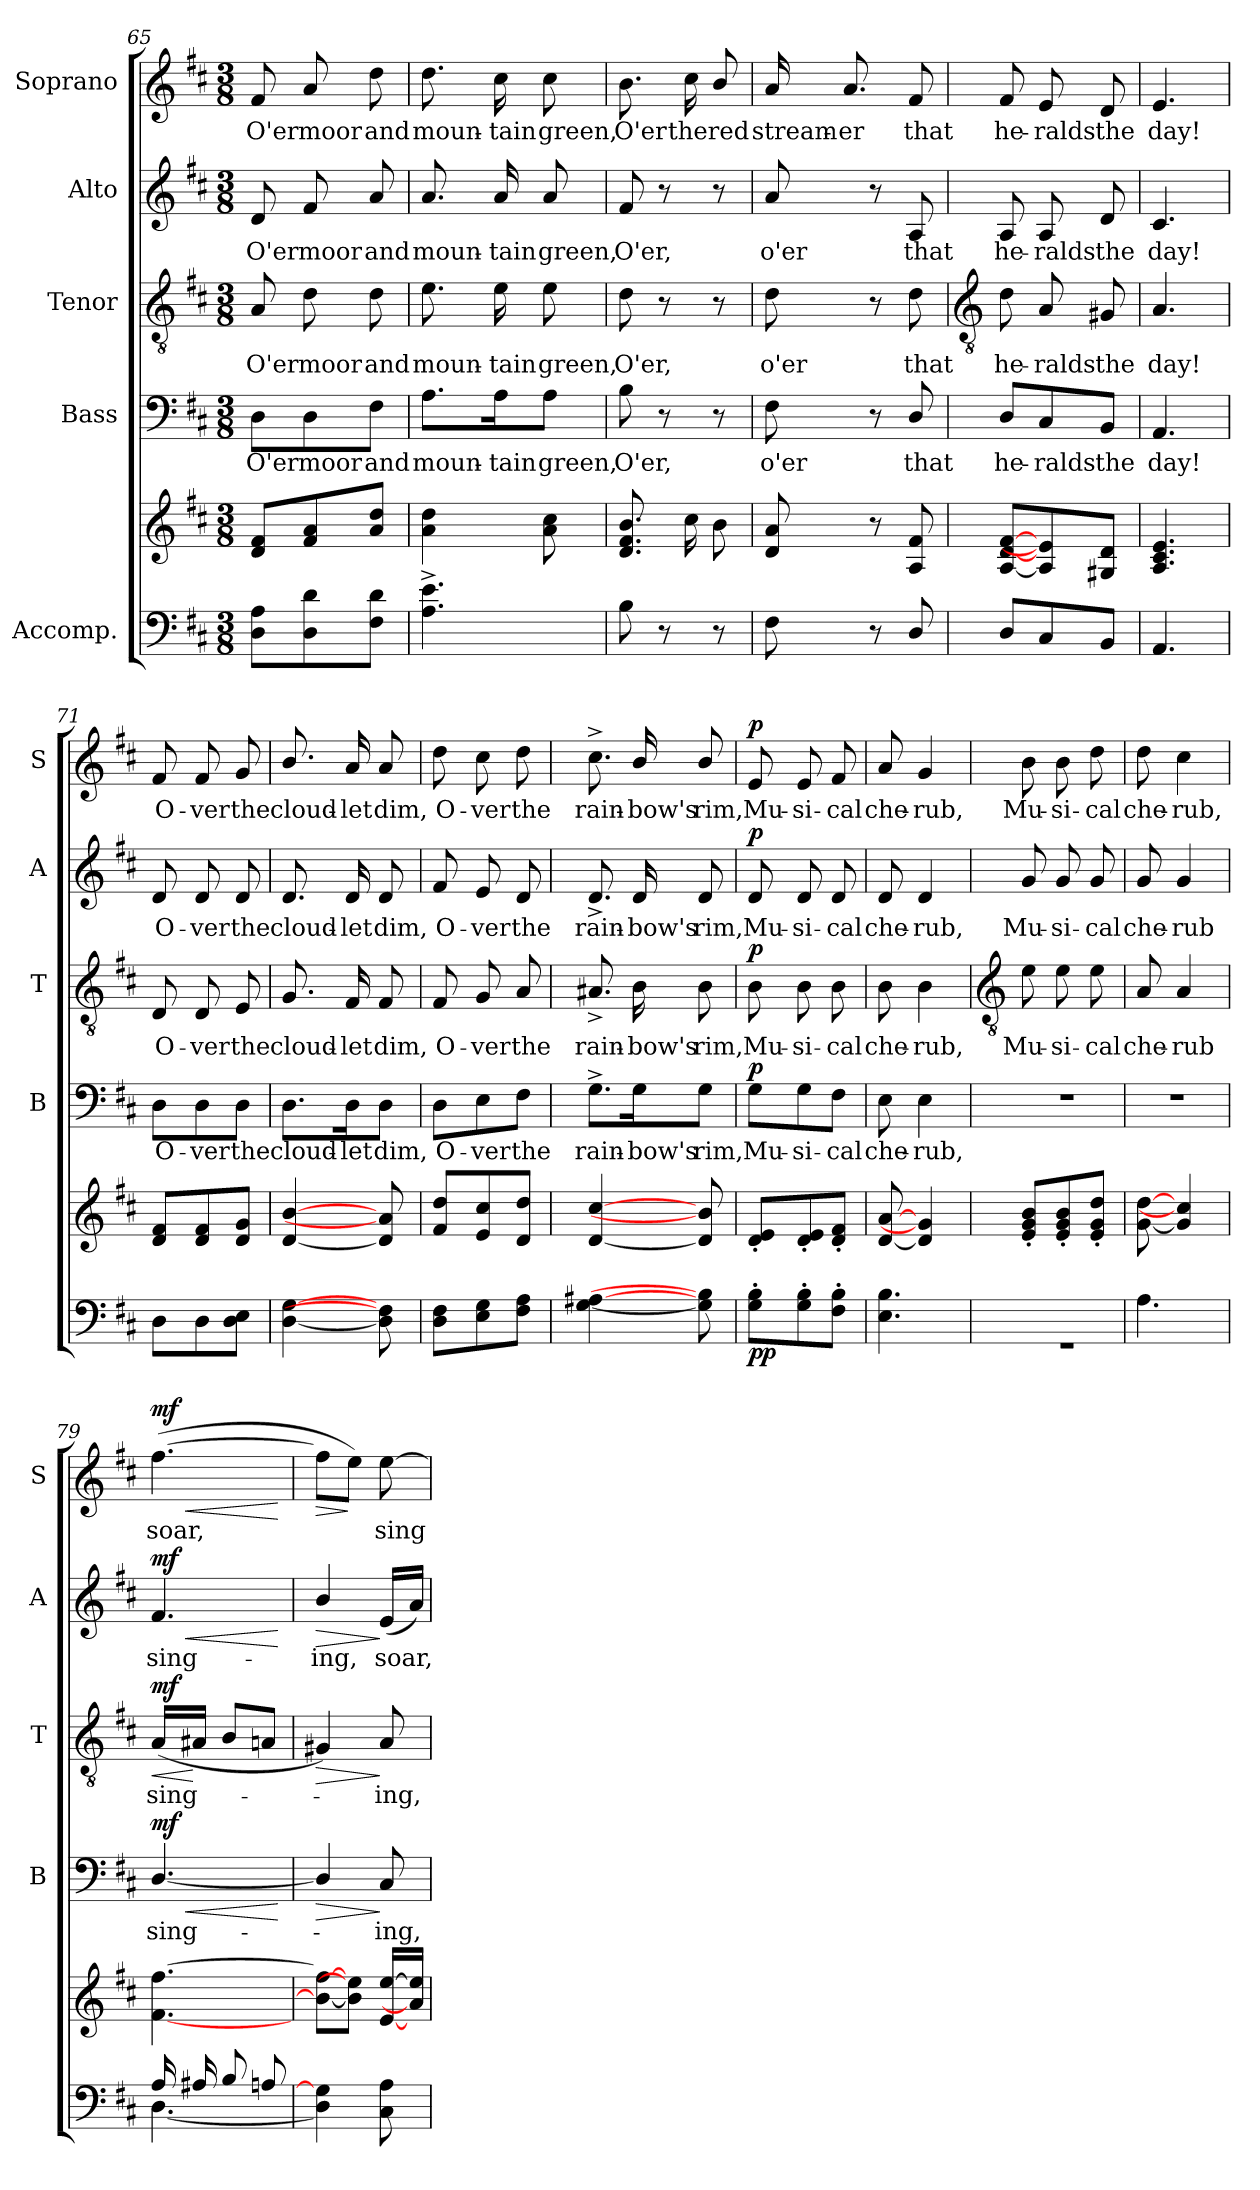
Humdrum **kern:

**kern	**kern	**dynam	**kern	**text	**dynam	**kern	**text	**dynam	**kern	**text	**dynam	**kern	**text	**dynam
*part5	*part5	*part5	*part4	*part4	*part4	*part3	*part3	*part3	*part2	*part2	*part2	*part1	*part1	*part1
*staff6	*staff5	*staff5/6	*staff4	*staff4	*staff4	*staff3	*staff3	*staff3	*staff2	*staff2	*staff2	*staff1	*staff1	*staff1
*I"Accomp.	*	*	*I"Bass	*	*	*I"Tenor	*	*	*I"Alto	*	*	*I"Soprano	*	*
*	*	*	*I'B	*	*	*I'T	*	*	*I'A	*	*	*I'S	*	*
*clefF4	*clefG2	*	*clefF4	*	*	*clefGv2	*	*	*clefG2	*	*	*clefG2	*	*
*k[f#c#]	*k[f#c#]	*	*k[f#c#]	*	*	*k[f#c#]	*	*	*k[f#c#]	*	*	*k[f#c#]	*	*
*D:	*D:	*	*D:	*	*	*D:	*	*	*D:	*	*	*D:	*	*
*M3/8	*M3/8	*	*M3/8	*	*	*M3/8	*	*	*M3/8	*	*	*M3/8	*	*
=65	=65	=65	=65	=65	=65	=65	=65	=65	=65	=65	=65	=65	=65	=65
!	!	!	!	!LO:LY:b	!	!	!LO:LY:b	!	!	!LO:LY:b	!	!	!LO:LY:b	!
8D 8AL	8d 8f#L	.	8D\L	O'er	.	8A	O'er	.	8d	O'er	.	8f#	O'er	.
!	!	!	!	!LO:LY:b	!	!	!LO:LY:b	!	!	!LO:LY:b	!	!	!LO:LY:b	!
8D 8d	8f# 8a	.	8D\	moor	.	8d	moor	.	8f#	moor	.	8a	moor	.
!	!	!	!	!LO:LY:b	!	!	!LO:LY:b	!	!	!LO:LY:b	!	!	!LO:LY:b	!
8F# 8dJ	8a 8ddJ	.	8F#\J	and	.	8d	and	.	8a	and	.	8dd	and	.
=66	=66	=66	=66	=66	=66	=66	=66	=66	=66	=66	=66	=66	=66	=66
!	!	!	!	!LO:LY:b	!	!	!LO:LY:b	!	!	!LO:LY:b	!	!	!LO:LY:b	!
4.A^ 4.e^	4a 4dd	.	8.A\L	moun-	.	8.e	moun-	.	8.a	moun-	.	8.dd	moun-	.
!	!	!	!	!LO:LY:b	!	!	!LO:LY:b	!	!	!LO:LY:b	!	!	!LO:LY:b	!
.	.	.	16A\K	-tain	.	16e	-tain	.	16a	-tain	.	16cc#	-tain	.
!	!	!	!	!LO:LY:b	!	!	!LO:LY:b	!	!	!LO:LY:b	!	!	!LO:LY:b	!
.	8a 8cc#	.	8A\J	green,	.	8e	green,	.	8a	green,	.	8cc#	green,	.
=67	=67	=67	=67	=67	=67	=67	=67	=67	=67	=67	=67	=67	=67	=67
!	!	!	!	!LO:LY:b	!	!	!LO:LY:b	!	!	!LO:LY:b	!	!	!LO:LY:b	!
8B	8.d 8.f# 8.bL	.	8B	O'er,	.	8d	O'er,	.	8f#	O'er,	.	8.b	O'er	.
8r	.	.	8r	.	.	8r	.	.	8r	.	.	.	.	.
!	!	!	!	!	!	!	!	!	!	!	!	!	!LO:LY:b	!
.	16cc#L	.	.	.	.	.	.	.	.	.	.	16cc#	the	.
!	!	!	!	!	!	!	!	!	!	!	!	!	!LO:LY:b	!
8r	8bJ	.	8r	.	.	8r	.	.	8r	.	.	8b/	red	.
=68	=68	=68	=68	=68	=68	=68	=68	=68	=68	=68	=68	=68	=68	=68
!	!	!	!	!LO:LY:b	!	!	!LO:LY:b	!	!	!LO:LY:b	!	!	!LO:LY:b	!
8F#	8d 8a	.	8F#	o'er	.	8d	o'er	.	8a	o'er	.	16a	stream-	.
!	!	!	!	!	!	!	!	!	!	!	!	!	!LO:LY:b	!
.	.	.	.	.	.	.	.	.	.	.	.	8.a	-er	.
8r	8r	.	8r	.	.	8r	.	.	8r	.	.	.	.	.
!	!	!	!	!LO:LY:b	!	!	!LO:LY:b	!	!	!LO:LY:b	!	!	!LO:LY:b	!
8D/	8A 8f#	.	8D/	that	.	8d	that	.	8A	that	.	8f#	that	.
!!LO:LB:g=z
=69	=69	=69	=69	=69	=69	=69	=69	=69	=69	=69	=69	=69	=69	=69
*	*	*	*	*	*	*clefGv2	*	*	*	*	*	*	*	*
!	!	!	!	!LO:LY:b	!	!	!LO:LY:b	!	!	!LO:LY:b	!	!	!LO:LY:b	!
8D/L	[8A [8d [8f#L	.	8D/L	he-	.	8d	he-	.	8A	he-	.	8f#	he-	.
!	!	!	!	!LO:LY:b	!	!	!LO:LY:b	!	!	!LO:LY:b	!	!	!LO:LY:b	!
8C#	8A] 8e]	.	8C#/	-ralds	.	8A	-ralds	.	8A	-ralds	.	8e	-ralds	.
!	!	!	!	!LO:LY:b	!	!	!LO:LY:b	!	!	!LO:LY:b	!	!	!LO:LY:b	!
8BBJ	8G#X 8dJ	.	8BB/J	the	.	8G#X	the	.	8d	the	.	8d	the	.
=70	=70	=70	=70	=70	=70	=70	=70	=70	=70	=70	=70	=70	=70	=70
!	!	!	!	!LO:LY:b	!	!	!LO:LY:b	!	!	!LO:LY:b	!	!	!LO:LY:b	!
4.AA	4.A 4.c# 4.e	.	4.AA	day!	.	4.A	day!	.	4.c#	day!	.	4.e	day!	.
=71	=71	=71	=71	=71	=71	=71	=71	=71	=71	=71	=71	=71	=71	=71
!	!	!	!	!LO:LY:b	!	!	!LO:LY:b	!	!	!LO:LY:b	!	!	!LO:LY:b	!
8DL	8d 8f#L	.	8D\L	O-	.	8D	O-	.	8d	O-	.	8f#	O-	.
!	!	!	!	!LO:LY:b	!	!	!LO:LY:b	!	!	!LO:LY:b	!	!	!LO:LY:b	!
8D	8d 8f#	.	8D\	-ver	.	8D	-ver	.	8d	-ver	.	8f#	-ver	.
!	!	!	!	!LO:LY:b	!	!	!LO:LY:b	!	!	!LO:LY:b	!	!	!LO:LY:b	!
8D 8EJ	8d 8gJ	.	8D\J	the	.	8E	the	.	8d	the	.	8g	the	.
=72	=72	=72	=72	=72	=72	=72	=72	=72	=72	=72	=72	=72	=72	=72
!	!	!	!	!LO:LY:b	!	!	!LO:LY:b	!	!	!LO:LY:b	!	!	!LO:LY:b	!
[4D [4G	[4d [4b	.	8.D\L	cloud-	.	8.G	cloud-	.	8.d	cloud-	.	8.b/	cloud-	.
!	!	!	!	!LO:LY:b	!	!	!LO:LY:b	!	!	!LO:LY:b	!	!	!LO:LY:b	!
.	.	.	16D\K	-let	.	16F#	-let	.	16d	-let	.	16a	-let	.
!	!	!	!	!LO:LY:b	!	!	!LO:LY:b	!	!	!LO:LY:b	!	!	!LO:LY:b	!
8D] 8F#]	8d] 8a]	.	8D\J	dim,	.	8F#	dim,	.	8d	dim,	.	8a	dim,	.
=73	=73	=73	=73	=73	=73	=73	=73	=73	=73	=73	=73	=73	=73	=73
!	!	!	!	!LO:LY:b	!	!	!LO:LY:b	!	!	!LO:LY:b	!	!	!LO:LY:b	!
8D 8F#L	8f# 8ddL	.	8D\L	O-	.	8F#	O-	.	8f#	O-	.	8dd	O-	.
!	!	!	!	!LO:LY:b	!	!	!LO:LY:b	!	!	!LO:LY:b	!	!	!LO:LY:b	!
8E 8G	8e 8cc#	.	8E\	-ver	.	8G	-ver	.	8e	-ver	.	8cc#	-ver	.
!	!	!	!	!LO:LY:b	!	!	!LO:LY:b	!	!	!LO:LY:b	!	!	!LO:LY:b	!
8F# 8AJ	8d 8ddJ	.	8F#\J	the	.	8A	the	.	8d	the	.	8dd	the	.
=74	=74	=74	=74	=74	=74	=74	=74	=74	=74	=74	=74	=74	=74	=74
!	!	!	!	!LO:LY:b	!	!	!LO:LY:b	!	!	!LO:LY:b	!	!	!LO:LY:b	!
[4G [4A#X	[4d [4cc#	.	8.G^\L	rain-	.	8.A#X^	rain-	.	8.d^	rain-	.	8.cc#^	rain-	.
!	!	!	!	!LO:LY:b	!	!	!LO:LY:b	!	!	!LO:LY:b	!	!	!LO:LY:b	!
.	.	.	16G\K	-bow's	.	16B	-bow's	.	16d	-bow's	.	16b/	-bow's	.
!	!	!	!	!LO:LY:b	!	!	!LO:LY:b	!	!	!LO:LY:b	!	!	!LO:LY:b	!
8G] 8B]	8d] 8b]	.	8G\J	rim,	.	8B	rim,	.	8d	rim,	.	8b/	rim,	.
=75	=75	=75	=75	=75	=75	=75	=75	=75	=75	=75	=75	=75	=75	=75
!	!	!LO:DY:b=2	!	!LO:LY:b	!	!	!LO:LY:b	!	!	!LO:LY:b	!	!	!LO:LY:b	!
!	!	!LO:DY:n=1:b	!	!	!LO:DY:b	!	!	!LO:DY:b	!	!	!LO:DY:b	!	!	!LO:DY:b
8G' 8B'L	8d' 8e'L	p p	8G\L	Mu-	p	8B	Mu-	p	8d	Mu-	p	8e	Mu-	p
!	!	!	!	!LO:LY:b	!	!	!LO:LY:b	!	!	!LO:LY:b	!	!	!LO:LY:b	!
8G' 8B'	8d' 8e'	.	8G\	-si-	.	8B	-si-	.	8d	-si-	.	8e	-si-	.
!	!	!	!	!LO:LY:b	!	!	!LO:LY:b	!	!	!LO:LY:b	!	!	!LO:LY:b	!
8F#' 8B'J	8d' 8f#'J	.	8F#\J	-cal	.	8B	-cal	.	8d	-cal	.	8f#	-cal	.
=76	=76	=76	=76	=76	=76	=76	=76	=76	=76	=76	=76	=76	=76	=76
!	!	!	!	!LO:LY:b	!	!	!LO:LY:b	!	!	!LO:LY:b	!	!	!LO:LY:b	!
4.E 4.B	[8d [8a	.	8E	che-	.	8B	che-	.	8d	che-	.	8a	che-	.
!	!	!	!	!LO:LY:b	!	!	!LO:LY:b	!	!	!LO:LY:b	!	!	!LO:LY:b	!
.	4d] 4g]	.	4E	-rub,	.	4B	-rub,	.	4d	-rub,	.	4g	-rub,	.
!!LO:LB:g=z
=77	=77	=77	=77	=77	=77	=77	=77	=77	=77	=77	=77	=77	=77	=77
*	*	*	*	*	*	*clefGv2	*	*	*	*	*	*	*	*
*^	*	*	*	*	*	*	*	*	*	*	*	*	*	*
!LO:N:vis=1	!LO:N:vis=1	!	!	!LO:N:vis=1	!	!	!	!LO:LY:b	!	!	!LO:LY:b	!	!	!LO:LY:b	!
4.ryy	4.r	8e' 8g' 8b'L	.	4.r	.	.	8e	Mu-	.	8g	Mu-	.	8b	Mu-	.
!	!	!	!	!	!	!	!	!LO:LY:b	!	!	!LO:LY:b	!	!	!LO:LY:b	!
.	.	8e' 8g' 8b'	.	.	.	.	8e	-si-	.	8g	-si-	.	8b	-si-	.
!	!	!	!	!	!	!	!	!LO:LY:b	!	!	!LO:LY:b	!	!	!LO:LY:b	!
.	.	8e' 8g' 8dd'J	.	.	.	.	8e	-cal	.	8g	-cal	.	8dd	-cal	.
=78	=78	=78	=78	=78	=78	=78	=78	=78	=78	=78	=78	=78	=78	=78	=78
!LO:N:vis=1	!	!	!	!LO:N:vis=1	!	!	!	!LO:LY:b	!	!	!LO:LY:b	!	!	!LO:LY:b	!
4.ryy	4.A\	[8g [8dd	.	4.r	.	.	8A	che-	.	8g	che-	.	8dd	che-	.
!	!	!	!	!	!	!	!	!LO:LY:b	!	!	!LO:LY:b	!	!	!LO:LY:b	!
.	.	4g] 4cc#]	.	.	.	.	4A	-rub	.	4g	-rub	.	4cc#	-rub,	.
=79	=79	=79	=79	=79	=79	=79	=79	=79	=79	=79	=79	=79	=79	=79	=79
!	!	!	!LO:DY:b=2	!	!LO:LY:b	!LO:HP:b	!	!LO:LY:b	!LO:HP:b	!	!LO:LY:b	!LO:HP:b	!	!LO:LY:b	!LO:HP:b
!	!	!	!LO:DY:n=1:b=2	!	!	!	!	!	!	!	!	!	!	!	!
!	!	!	!LO:DY:n=2:b	!	!	!LO:DY:n=1:b	!	!	!LO:DY:n=1:b	!	!	!LO:DY:n=1:b	!	!	!LO:DY:n=1:b
16A/LL	[4.D\	[4.f#\ [4.ff#\	mf mf mf	[4.D/	sing-	< mf	(<16ALL	sing-	< mf	4.f#	sing-	< mf	(>[4.ff#	soar,	< mf
16A#X/	.	.	.	.	.	.	16A#XJJ	.	[	.	.	.	.	.	.
8B/	.	.	.	.	.	.	8B/L	.	.	.	.	.	.	.	.
8An/J	.	.	.	.	.	.	8AnJ	.	.	.	.	.	.	.	.
*v	*v	*	*	*	*	*	*	*	*	*	*	*	*	*	*
.	.	.	.	.	[	.	.	.	.	.	[	.	.	[
=80	=80	=80	=80	=80	=80	=80	=80	=80	=80	=80	=80	=80	=80	=80
!LO:N:vis=1	!	!	!	!	!LO:HP:b	!	!	!LO:HP:b	!	!LO:LY:b	!LO:HP:b	!	!	!LO:HP:b
*^	*	*	*	*	*	*	*	*	*	*	*	*	*	*
4.ryy	4D\] 4G#\]	8b_ 8ff#_L	.	4D/]	.	>	4G#X)	.	>	4b/	-ing,	>	8ff#L]	.	>
.	.	8b] 8ee]J	.	.	.	.	.	.	.	.	.	.	8eeJ)	.	]
!	!	!	!	!	!LO:LY:b	!	!	!LO:LY:b	!	!	!LO:LY:b	!	!	!LO:LY:b	!
.	8C#\ 8A\	[16e [16eeLL	.	8C#	ing,	]	8A	ing,	]	(<16eLL	soar,	]	[8eeL	sing-	.
.	.	16a] 16ee]JJ	.	.	.	.	.	.	.	16aJJ)	.	.	.	.	.
*v	*v	*	*	*	*	*	*	*	*	*	*	*	*	*	*
=	=	=	=	=	=	=	=	=	=	=	=	=	=	=
*-	*-	*-	*-	*-	*-	*-	*-	*-	*-	*-	*-	*-	*-	*-
